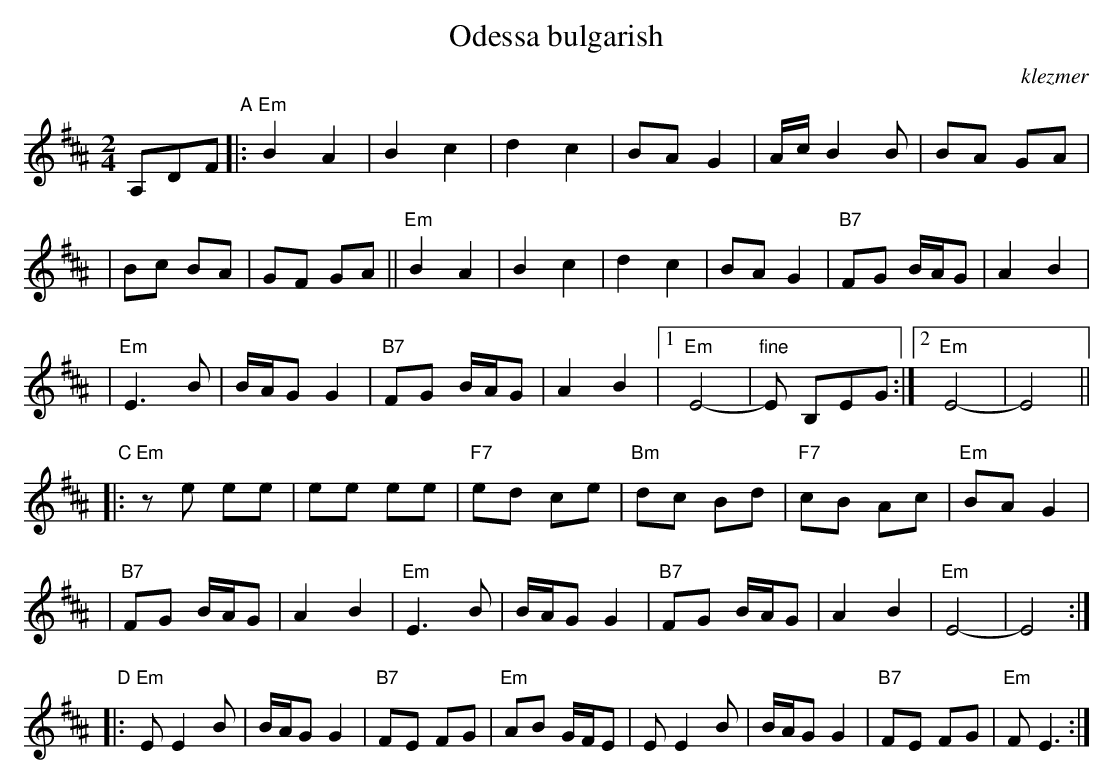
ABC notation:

X:1
T: Odessa bulgarish
O:klezmer
M: 2/4
L: 1/8
K: Edor^A
A,DF "A"\
|: "Em"B2 A2 | B2 c2 | d2 c2 | BA G2 | A/c/B2 B | BA GA |
| Bc BA | GF GA || "Em"B2 A2 | B2 c2 | d2 c2 | BA G2 | "B7"FG B/A/G | A2 B2 |
| "Em"E3 B | B/A/G G2 | "B7"FG B/A/G | A2 B2 |1 "Em"E4- | "fine"E B,EG :|2 "Em"E4- | E4 ||
"C"\
|: "Em"ze ee | ee ee | "F7"ed ce | "Bm"dc Bd | "F7"cB Ac | "Em"BA G2 |
| "B7"FG B/A/G | A2 B2 | "Em"E3 B | B/A/G G2 | "B7"FG B/A/G | A2 B2 | "Em"E4- | E4 :|
"D"\
|: "Em"E E2 B | B/A/G G2 | "B7"FE FG | "Em"AB G/F/E \
| E E2 B | B/A/G G2 | "B7"FE FG | "Em"F E3 :|
